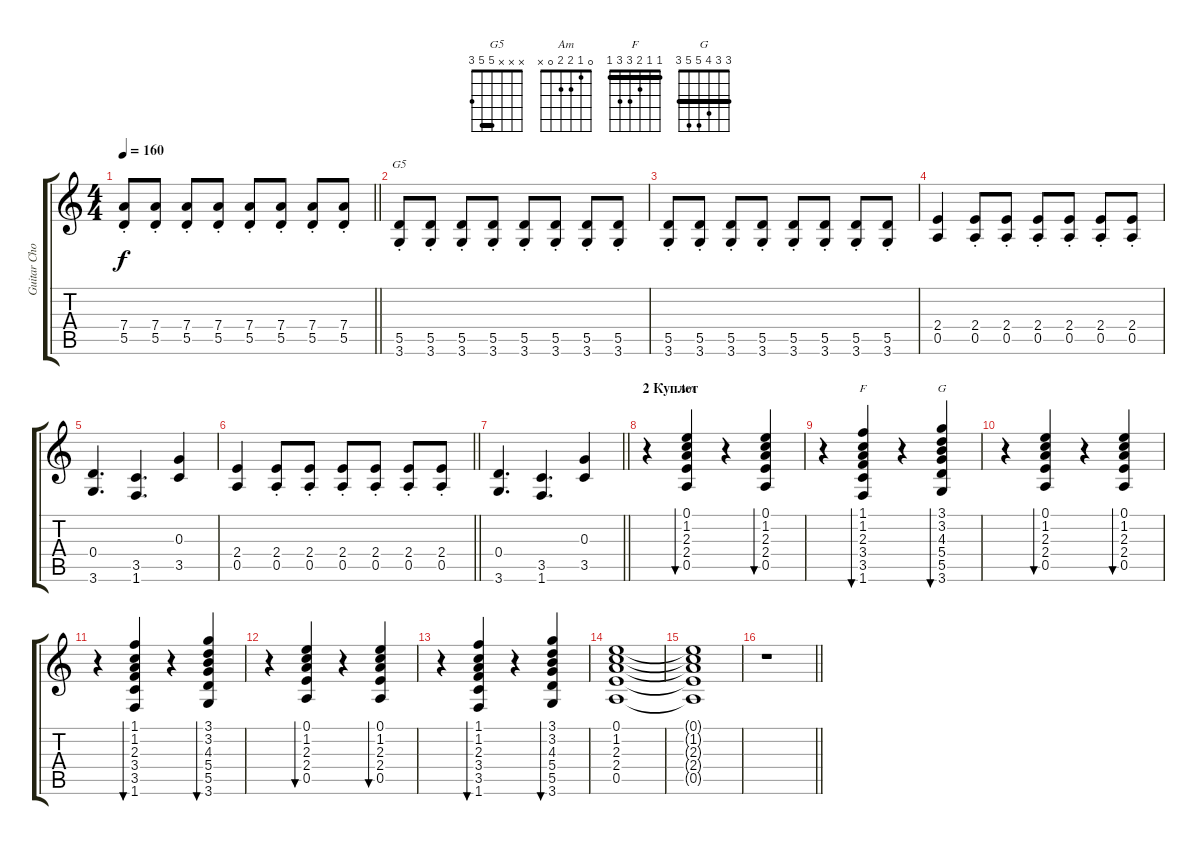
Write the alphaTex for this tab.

\track ("Guitar Chords" "Guitar Cho") {instrument electricguitarclean}
\staff {score tabs}
\tuning (E4 B3 G3 D3 A2 E2) {hide}
\chord ("G5" x x x 5 5 3) {barre 5}
\chord ("Am" 0 1 2 2 0 x)
\chord ("F" 1 1 2 3 3 1) {barre 1}
\chord ("G" 3 3 4 5 5 3) {barre 3}
\ts (4 4)
\tempo 160
\clef g2
\barLineRight lightlight
\ks c
(7.4{st} 5.5).8{dy f} (7.4{st} 5.5).8 (7.4{st} 5.5).8 (7.4{st} 5.5).8 (7.4{st} 5.5).8 (7.4{st} 5.5).8 (7.4{st} 5.5).8 (7.4{st} 5.5).8 |
(5.5{st} 3.6).8{ch "G5"} (5.5{st} 3.6).8 (5.5{st} 3.6).8 (5.5{st} 3.6).8 (5.5{st} 3.6).8 (5.5{st} 3.6).8 (5.5{st} 3.6).8 (5.5{st} 3.6).8 |
(5.5{st} 3.6).8 (5.5{st} 3.6).8 (5.5{st} 3.6).8 (5.5{st} 3.6).8 (5.5{st} 3.6).8 (5.5{st} 3.6).8 (5.5{st} 3.6).8 (5.5{st} 3.6).8 |
(2.4 0.5).4 (2.4{st} 0.5{st}).8 (2.4{st} 0.5).8 (2.4{st} 0.5).8 (2.4{st} 0.5).8 (2.4{st} 0.5).8 (2.4{st} 0.5).8 |
(0.4 3.6).4{d} (3.5 1.6).4{d} (0.3 3.5).4 |
\barLineRight lightlight
(2.4 0.5).4 (2.4{st} 0.5{st}).8 (2.4{st} 0.5).8 (2.4{st} 0.5).8 (2.4{st} 0.5).8 (2.4{st} 0.5).8 (2.4{st} 0.5).8 |
\barLineRight lightlight
(0.4 3.6).4{d} (3.5 1.6).4{d} (0.3 3.5).4 |
\section ("" "2 Куплет")
r.4 (0.1 1.2 2.3 2.4 0.5).4{bu 60 ch "Am" instrument electricguitarclean} r.4 (0.1 1.2 2.3 2.4 0.5).4{bu 60} |
r.4 (1.1 1.2 2.3 3.4 3.5 1.6).4{bu 60 ch "F"} r.4 (3.1 3.2 4.3 5.4 5.5 3.6).4{bu 60 ch "G"} |
r.4 (0.1 1.2 2.3 2.4 0.5).4{bu 60} r.4 (0.1 1.2 2.3 2.4 0.5).4{bu 60} |
r.4 (1.1 1.2 2.3 3.4 3.5 1.6).4{bu 60} r.4 (3.1 3.2 4.3 5.4 5.5 3.6).4{bu 60} |
r.4 (0.1 1.2 2.3 2.4 0.5).4{bu 60} r.4 (0.1 1.2 2.3 2.4 0.5).4{bu 60} |
r.4 (1.1 1.2 2.3 3.4 3.5 1.6).4{bu 60} r.4 (3.1 3.2 4.3 5.4 5.5 3.6).4{bu 60} |
(0.1 1.2 2.3 2.4 0.5).1 |
(0.1{t} 1.2{t} 2.3{t} 2.4{t} 0.5{t}).1 |
\barLineRight lightlight
r.1
